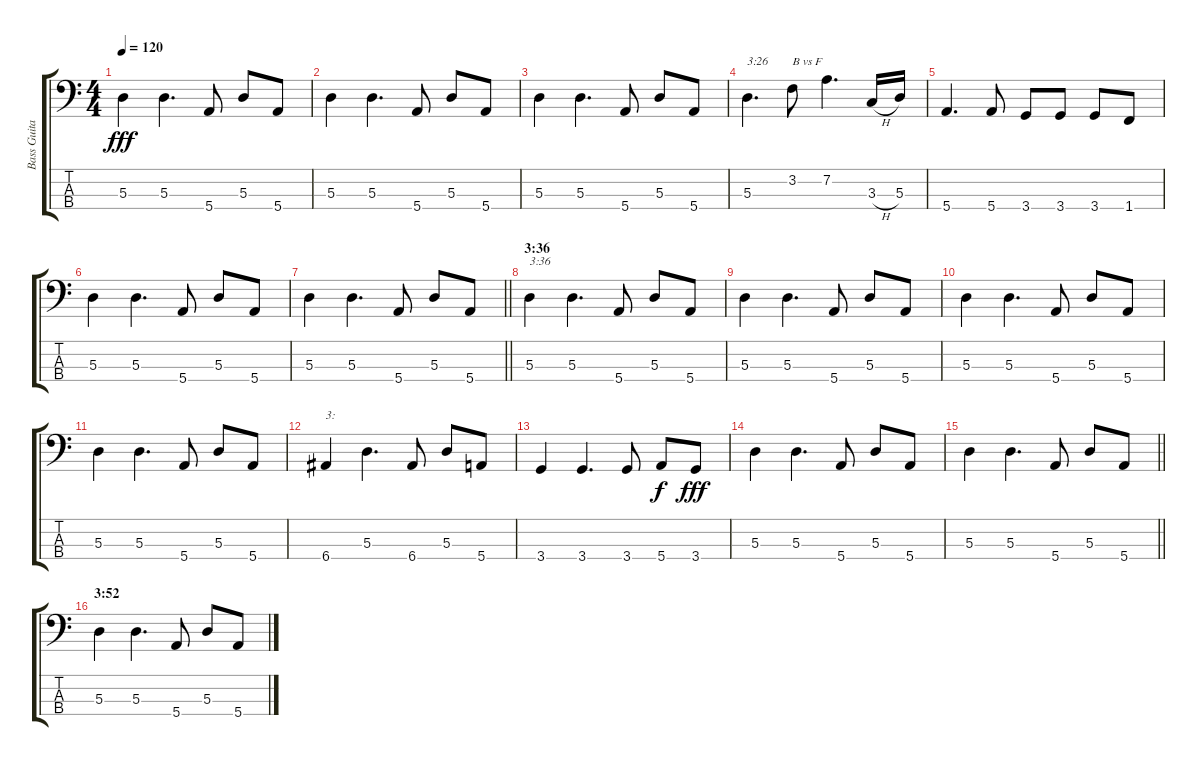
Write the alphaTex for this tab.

\track ("Bass Guitar" "Bass Guita") {instrument acousticbass}
\staff {score tabs}
\tuning (G2 D2 A1 E1) {hide}
\ts (4 4)
\tempo 120
\clef f4
\ks c
5.3.4{dy fff} 5.3.4{d} 5.4.8 5.3.8 5.4.8 |
5.3.4 5.3.4{d} 5.4.8 5.3.8 5.4.8 |
5.3.4 5.3.4{d} 5.4.8 5.3.8 5.4.8 |
5.3.4{d txt "3:26"} 3.2.8{txt "B vs F"} 7.2.4{d} 3.3{h}.16 5.3.16 |
5.4.4{d} 5.4.8 3.4.8 3.4.8 3.4.8 1.4.8 |
5.3.4 5.3.4{d} 5.4.8 5.3.8 5.4.8 |
\barLineRight lightlight
5.3.4 5.3.4{d} 5.4.8 5.3.8 5.4.8 |
\section ("" "3:36")
5.3.4{txt "3:36"} 5.3.4{d} 5.4.8 5.3.8 5.4.8 |
5.3.4 5.3.4{d} 5.4.8 5.3.8 5.4.8 |
5.3.4 5.3.4{d} 5.4.8 5.3.8 5.4.8 |
5.3.4 5.3.4{d} 5.4.8 5.3.8 5.4.8 |
6.4.4{txt "3:"} 5.3.4{d} 6.4.8 5.3.8 5.4.8 |
3.4.4 3.4.4{d} 3.4.8 5.4.8{dy f} 3.4.8{dy fff} |
5.3.4 5.3.4{d} 5.4.8 5.3.8 5.4.8 |
\barLineRight lightlight
5.3.4 5.3.4{d} 5.4.8 5.3.8 5.4.8 |
\section ("" "3:52")
5.3.4 5.3.4{d} 5.4.8 5.3.8 5.4.8
